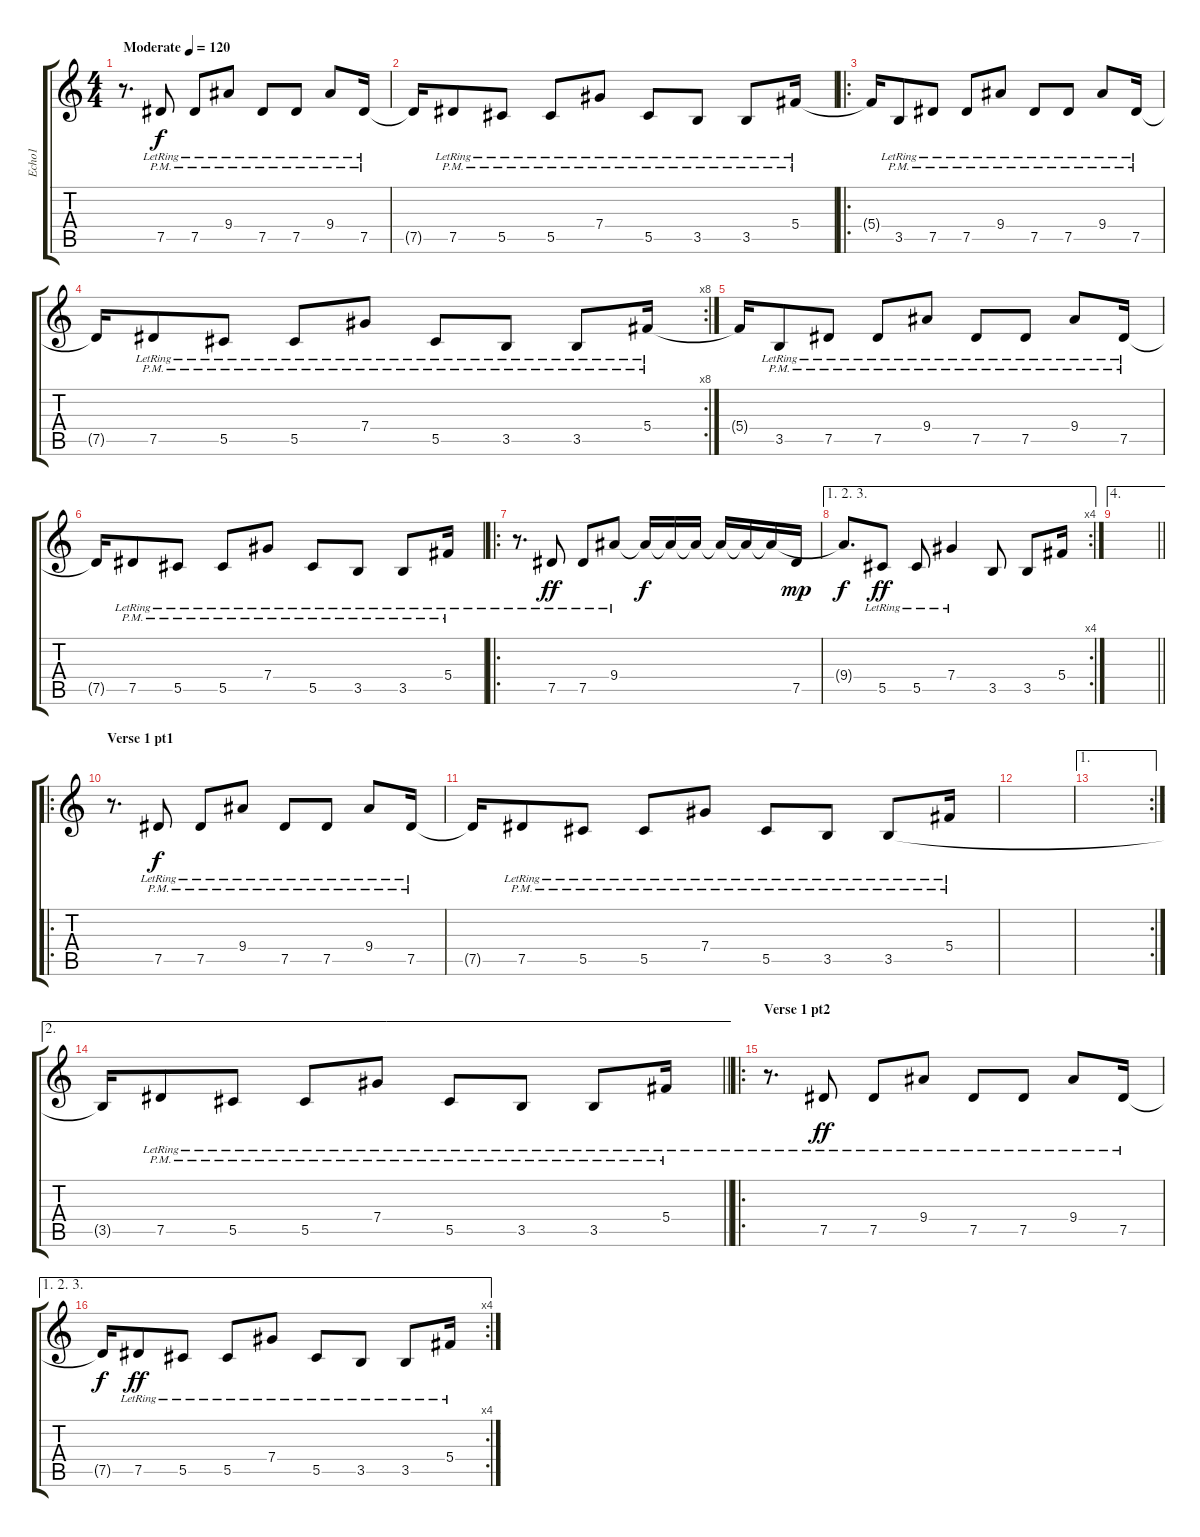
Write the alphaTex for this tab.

\track ("Echo1" "Echo1") {instrument acousticguitarsteel}
\staff {score tabs}
\tuning (Eb4 Bb3 Gb3 Db3 Ab2 Db2) {hide}
\ts (4 4)
\tempo (120 "Moderate")
\clef g2
\ks c
r.8{d dy f instrument acousticguitarsteel} 7.5{pm lr}.8 7.5{pm lr}.8 9.4{pm lr}.8 7.5{pm lr}.8 7.5{pm lr}.8 9.4{pm lr}.8 7.5{pm lr}.16 |
7.5{t}.16 7.5{pm lr}.8 5.5{pm lr}.8 5.5{pm lr}.8 7.4{pm lr}.8 5.5{pm lr}.8 3.5{pm lr}.8 3.5{pm lr}.8 5.4{pm lr}.16 |
\ro
5.4{t}.16 3.5{pm lr}.8 7.5{pm lr}.8 7.5{pm lr}.8 9.4{pm lr}.8 7.5{pm lr}.8 7.5{pm lr}.8 9.4{pm lr}.8 7.5{pm lr}.16 |
\rc 8
7.5{t}.16 7.5{pm lr}.8 5.5{pm lr}.8 5.5{pm lr}.8 7.4{pm lr}.8 5.5{pm lr}.8 3.5{pm lr}.8 3.5{pm lr}.8 5.4{pm lr}.16 |
5.4{t}.16 3.5{pm lr}.8 7.5{pm lr}.8 7.5{pm lr}.8 9.4{pm lr}.8 7.5{pm lr}.8 7.5{pm lr}.8 9.4{pm lr}.8 7.5{pm lr}.16 |
7.5{t}.16 7.5{pm lr}.8 5.5{pm lr}.8 5.5{pm lr}.8 7.4{pm lr}.8 5.5{pm lr}.8 3.5{pm lr}.8 3.5{pm lr}.8 5.4{pm lr}.16 |
\ro
r.8{d} 7.5{lr}.8{dy ff} 7.5{lr}.8 9.4{lr}.8 9.4{t}.16{dy f} 9.4{t}.16 9.4{t}.16 9.4{t}.16 9.4{t}.16 9.4{t}.16 7.5.16{dy mp} |
\ae (1 2 3)
\rc 4
9.4{t}.8{d dy f} 5.5{lr}.8{dy ff} 5.5{lr}.8 7.4{lr}.4 3.5.8 3.5.8 5.4.16 |
\ae 4
\barLineRight lightlight
|
\ro
\section ("" "Verse 1 pt1")
r.8{d} 7.5{pm lr}.8{dy f} 7.5{pm lr}.8 9.4{pm lr}.8 7.5{pm lr}.8 7.5{pm lr}.8 9.4{pm lr}.8 7.5{pm lr}.16 |
7.5{t}.16 7.5{pm lr}.8 5.5{pm lr}.8 5.5{pm lr}.8 7.4{pm lr}.8 5.5{pm lr}.8 3.5{pm lr}.8 3.5{pm lr}.8 5.4{pm lr}.16 |
|
\ae 1
\rc 2
|
\ae 2
\barLineRight lightlight
3.5{t}.16 7.5{pm lr}.8 5.5{pm lr}.8 5.5{pm lr}.8 7.4{pm lr}.8 5.5{pm lr}.8 3.5{pm lr}.8 3.5{pm lr}.8 5.4{pm lr}.16 |
\ro
\section ("" "Verse 1 pt2")
r.8{d} 7.5{lr}.8{dy ff} 7.5{lr}.8 9.4{lr}.8 7.5{lr}.8 7.5{lr}.8 9.4{lr}.8 7.5{lr}.16 |
\ae (1 2 3)
\rc 4
7.5{t}.16{dy f} 7.5{lr}.8{dy ff} 5.5{lr}.8 5.5{lr}.8 7.4{lr}.8 5.5{lr}.8 3.5{lr}.8 3.5{lr}.8 5.4{lr}.16
